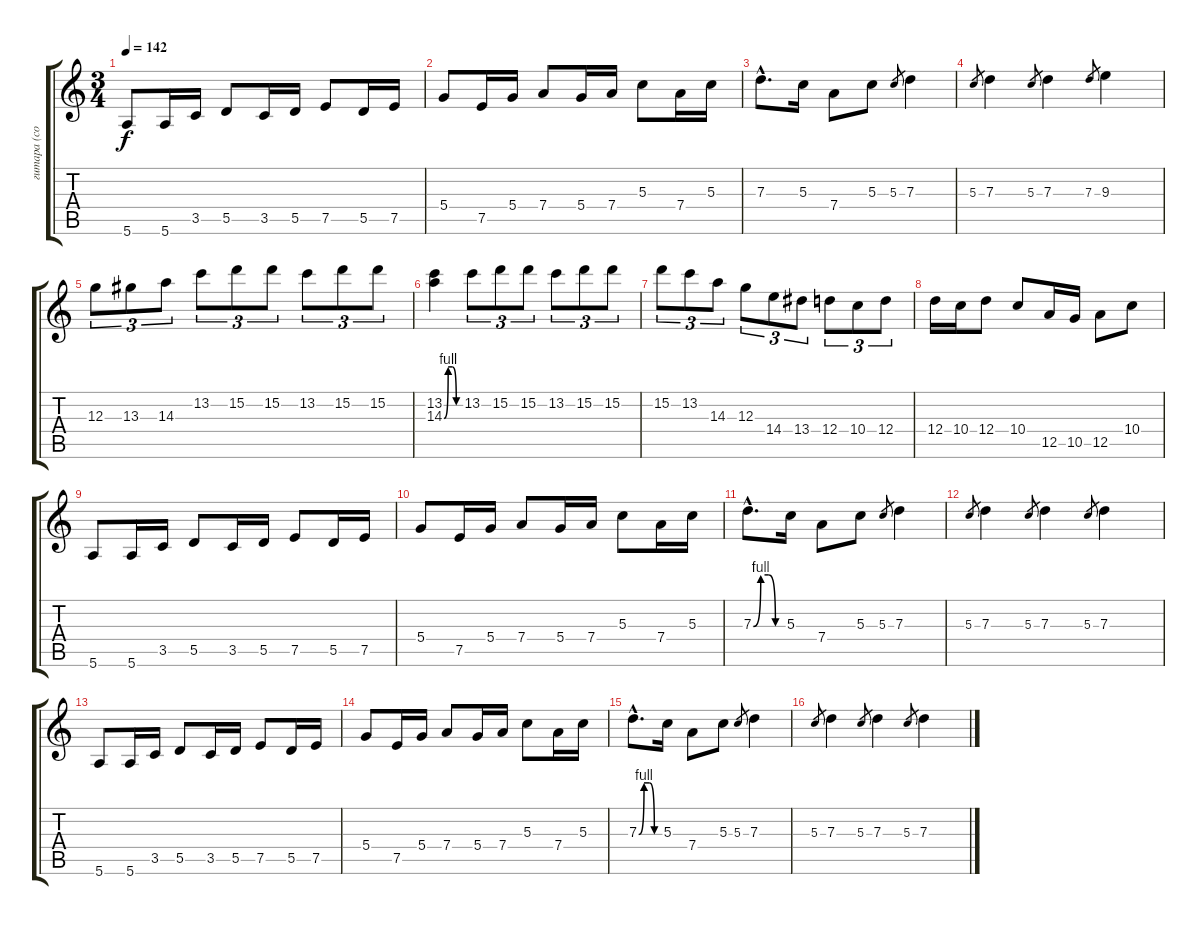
\track ("гитара (соло)" "гитара (со") {instrument overdrivenguitar}
\staff {score tabs}
\tuning (E4 B3 G3 D3 A2 E2) {hide}
\ts (3 4)
\tempo 142
\clef g2
\ks c
5.6.8{dy f} 5.6.16 3.5.16 5.5.8 3.5.16 5.5.16 7.5.8 5.5.16 7.5.16 |
5.4.8 7.5.16 5.4.16 7.4.8 5.4.16 7.4.16 5.3.8 7.4.16 5.3.16 |
7.3{hac}.8{d} 5.3.16 7.4.8 5.3.8 5.3.8{gr} 7.3.4 |
5.3.8{gr} 7.3.4 5.3.8{gr} 7.3.4 7.3.8{gr} 9.3.4 |
12.3.8{tu (3 2)} 13.3.8{tu (3 2)} 14.3.8{tu (3 2)} 13.2.8{tu (3 2)} 15.2.8{tu (3 2)} 15.2.8{tu (3 2)} 13.2.8{tu (3 2)} 15.2.8{tu (3 2)} 15.2.8{tu (3 2)} |
(13.2 14.3{be (custom 0 0 15 4 30 4 45 0 60 0)}).4 13.2.8{tu (3 2)} 15.2.8{tu (3 2)} 15.2.8{tu (3 2)} 13.2.8{tu (3 2)} 15.2.8{tu (3 2)} 15.2.8{tu (3 2)} |
15.2.8{tu (3 2)} 13.2.8{tu (3 2)} 14.3.8{tu (3 2)} 12.3.8{tu (3 2)} 14.4.8{tu (3 2)} 13.4.8{tu (3 2)} 12.4.8{tu (3 2)} 10.4.8{tu (3 2)} 12.4.8{tu (3 2)} |
12.4.16 10.4.16 12.4.8 10.4.8 12.5.16 10.5.16 12.5.8 10.4.8 |
5.6.8 5.6.16 3.5.16 5.5.8 3.5.16 5.5.16 7.5.8 5.5.16 7.5.16 |
5.4.8 7.5.16 5.4.16 7.4.8 5.4.16 7.4.16 5.3.8 7.4.16 5.3.16 |
7.3{be (custom 0 0 15 4 30 4 45 0 60 0) hac}.8{d} 5.3.16 7.4.8 5.3.8 5.3.8{gr} 7.3.4 |
5.3.8{gr} 7.3.4 5.3.8{gr} 7.3.4 5.3.8{gr} 7.3.4 |
5.6.8 5.6.16 3.5.16 5.5.8 3.5.16 5.5.16 7.5.8 5.5.16 7.5.16 |
5.4.8 7.5.16 5.4.16 7.4.8 5.4.16 7.4.16 5.3.8 7.4.16 5.3.16 |
7.3{be (custom 0 0 15 4 30 4 45 0 60 0) hac}.8{d} 5.3.16 7.4.8 5.3.8 5.3.8{gr} 7.3.4 |
5.3.8{gr} 7.3.4 5.3.8{gr} 7.3.4 5.3.8{gr} 7.3.4
